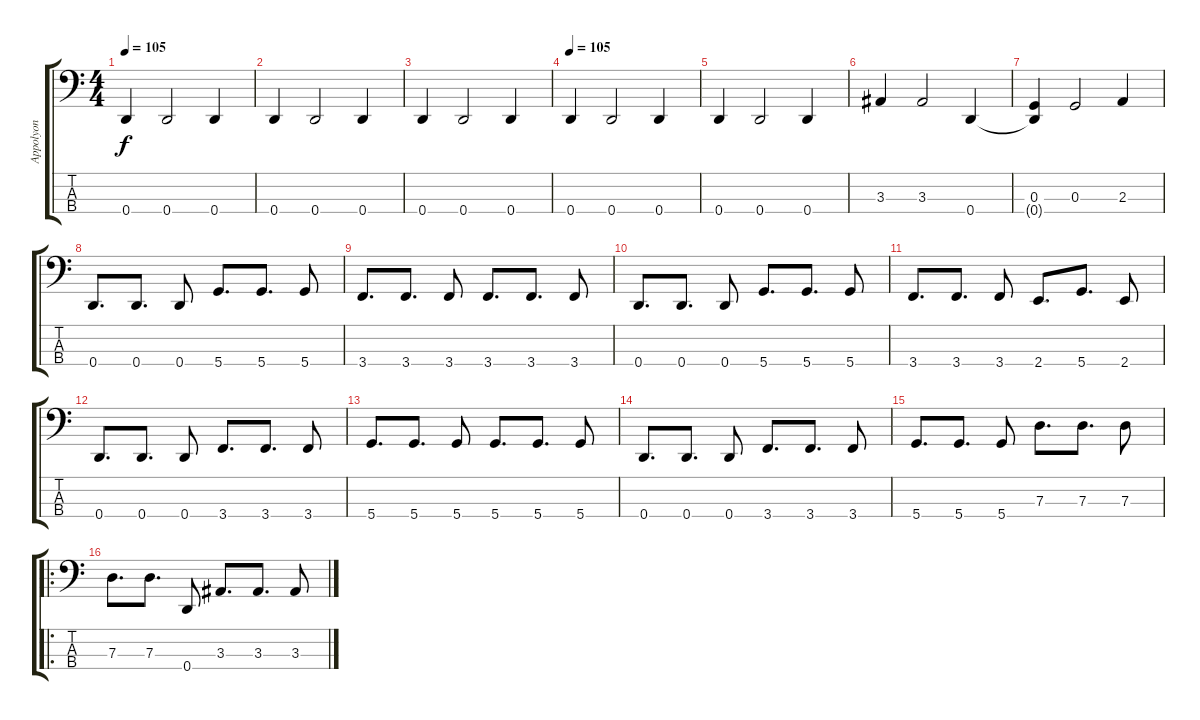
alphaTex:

\track ("Appolyon" "Appolyon") {instrument electricbassfinger}
\staff {score tabs}
\tuning (F2 C2 G1 D1) {hide}
\ts (4 4)
\tempo 105
\clef f4
\ks c
0.4{t}.4{dy f} 0.4.2 0.4.4 |
0.4.4 0.4.2 0.4.4 |
0.4.4 0.4.2 0.4.4 |
\tempo 105
0.4.4 0.4.2 0.4.4 |
0.4.4 0.4.2 0.4.4 |
3.3.4 3.3.2 0.4.4 |
(0.3 0.4{t}).4 0.3.2 2.3.4 |
0.4.8{d} 0.4.8{d} 0.4.8 5.4.8{d} 5.4.8{d} 5.4.8 |
3.4.8{d} 3.4.8{d} 3.4.8 3.4.8{d} 3.4.8{d} 3.4.8 |
0.4.8{d} 0.4.8{d} 0.4.8 5.4.8{d} 5.4.8{d} 5.4.8 |
3.4.8{d} 3.4.8{d} 3.4.8 2.4.8{d} 5.4.8{d} 2.4.8 |
0.4.8{d} 0.4.8{d} 0.4.8 3.4.8{d} 3.4.8{d} 3.4.8 |
5.4.8{d} 5.4.8{d} 5.4.8 5.4.8{d} 5.4.8{d} 5.4.8 |
0.4.8{d} 0.4.8{d} 0.4.8 3.4.8{d} 3.4.8{d} 3.4.8 |
5.4.8{d} 5.4.8{d} 5.4.8 7.3.8{d} 7.3.8{d} 7.3.8 |
\ro
7.3.8{d} 7.3.8{d} 0.4.8 3.3.8{d} 3.3.8{d} 3.3.8
